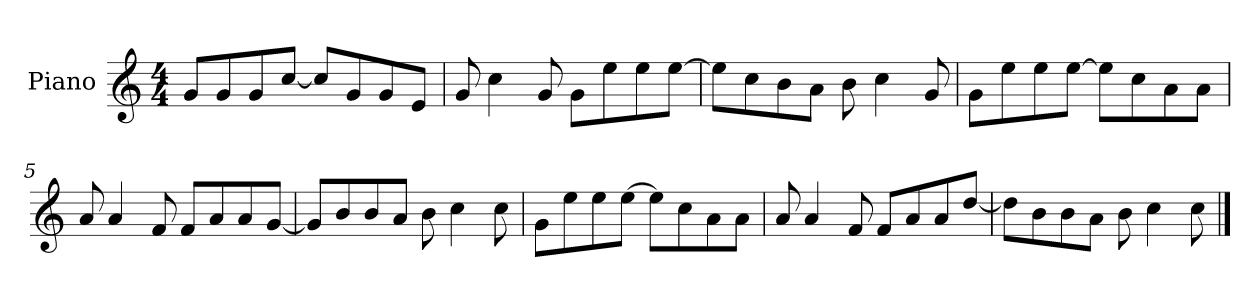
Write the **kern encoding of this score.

**kern
*part1
*staff1
*I"Piano
*I'P-no
*clefG2
*k[]
*M4/4
*MM90
=1
8g/L
8g/
8g/
[8cc/J
8cc/L]
8g/
8g/
8e/J
=2
8g/
4cc\
8g/
8g\L
8ee\
8ee\
[8ee\J
=3
8ee\L]
8cc\
8b\
8a\J
8b\
4cc\
8g/
=4
8g\L
8ee\
8ee\
[8ee\J
8ee\L]
8cc\
8a\
8a\J
=5
8a/
4a/
8f/
8f/L
8a/
8a/
[8g/J
!!LO:LB:g=z
=6
8g/L]
8b/
8b/
8a/J
8b\
4cc\
8cc\
=7
8g\L
8ee\
8ee\
[8ee\J
8ee\L]
8cc\
8a\
8a\J
=8
8a/
4a/
8f/
8f/L
8a/
8a/
[8dd/J
=9
8dd\L]
8b\
8b\
8a\J
8b\
4cc\
8cc\
==
*-
